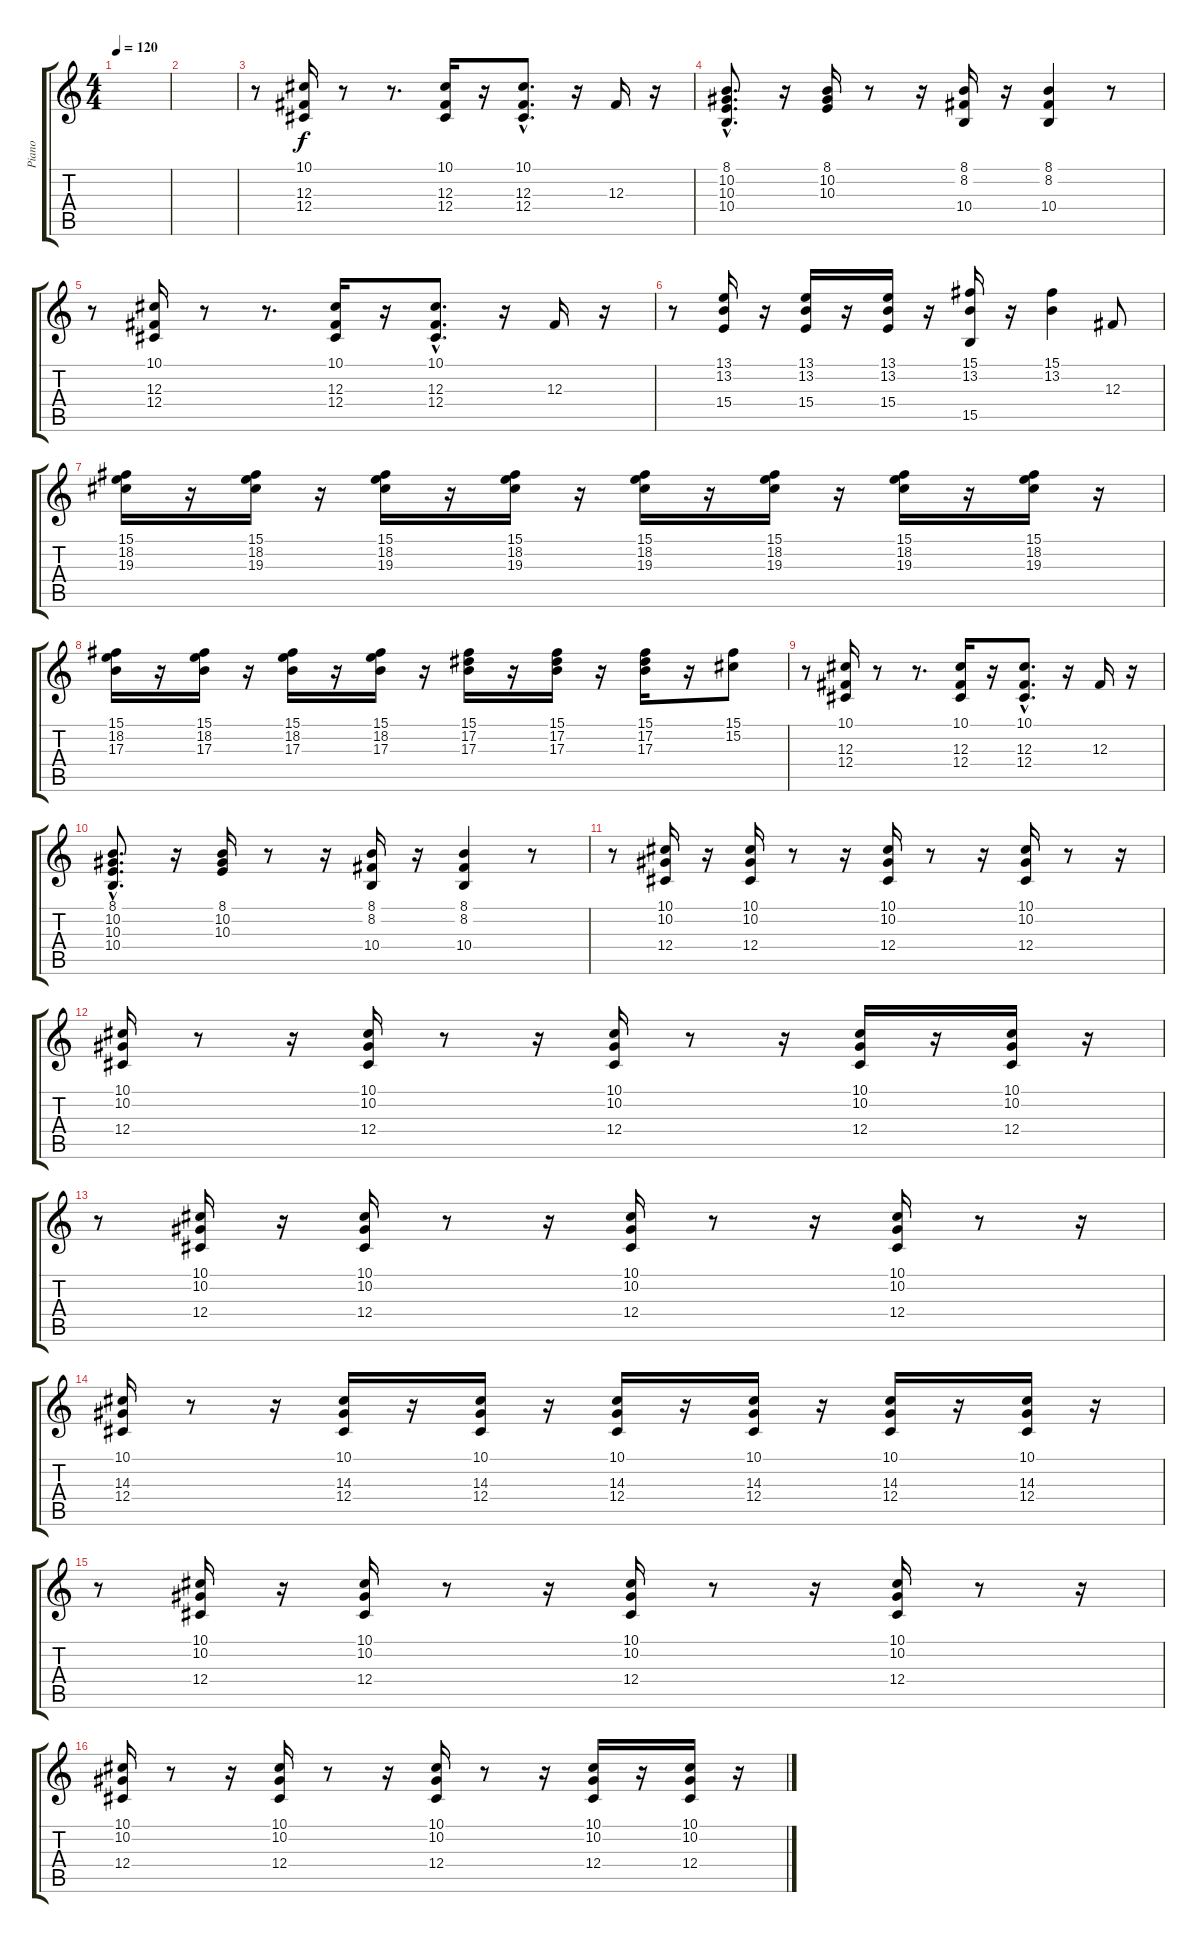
\track ("Piano" "Piano") {instrument acousticgrandpiano}
\staff {score tabs}
\tuning (Eb4 Bb3 Gb3 Db3 Ab2 Eb2) {hide}
\ts (4 4)
\tempo 120
\clef g2
\ks c
|
|
r.8 (10.1 12.3 12.4).16 r.8 r.8{d} (10.1 12.3 12.4).16 r.16 (10.1{hac} 12.3{hac} 12.4{hac}).8{d} r.16 12.3.16 r.16 |
(8.1{hac} 10.2{hac} 10.3{hac} 10.4{hac}).8{d} r.16 (8.1 10.2 10.3).16 r.8 r.16 (8.1 8.2 10.4).16 r.16 (8.1 8.2 10.4).4 r.8 |
r.8 (10.1 12.3 12.4).16 r.8 r.8{d} (10.1 12.3 12.4).16 r.16 (10.1{hac} 12.3{hac} 12.4{hac}).8{d} r.16 12.3.16 r.16 |
r.8 (13.1 13.2 15.4).16 r.16 (13.1 13.2 15.4).16 r.16 (13.1 13.2 15.4).16 r.16 (15.1 13.2 15.5).16 r.16 (15.1 13.2).4 12.3.8 |
(15.1 18.2 19.3).16 r.16 (15.1 18.2 19.3).16 r.16 (15.1 18.2 19.3).16 r.16 (15.1 18.2 19.3).16 r.16 (15.1 18.2 19.3).16 r.16 (15.1 18.2 19.3).16 r.16 (15.1 18.2 19.3).16 r.16 (15.1 18.2 19.3).16 r.16 |
(15.1 18.2 17.3).16 r.16 (15.1 18.2 17.3).16 r.16 (15.1 18.2 17.3).16 r.16 (15.1 18.2 17.3).16 r.16 (15.1 17.2 17.3).16 r.16 (15.1 17.2 17.3).16 r.16 (15.1 17.2 17.3).16 r.16 (15.1 15.2).8 |
r.8 (10.1 12.3 12.4).16 r.8 r.8{d} (10.1 12.3 12.4).16 r.16 (10.1{hac} 12.3{hac} 12.4{hac}).8{d} r.16 12.3.16 r.16 |
(8.1{hac} 10.2{hac} 10.3{hac} 10.4{hac}).8{d} r.16 (8.1 10.2 10.3).16 r.8 r.16 (8.1 8.2 10.4).16 r.16 (8.1 8.2 10.4).4 r.8 |
r.8 (10.1 10.2 12.4).16 r.16 (10.1 10.2 12.4).16 r.8 r.16 (10.1 10.2 12.4).16 r.8 r.16 (10.1 10.2 12.4).16 r.8 r.16 |
(10.1 10.2 12.4).16 r.8 r.16 (10.1 10.2 12.4).16 r.8 r.16 (10.1 10.2 12.4).16 r.8 r.16 (10.1 10.2 12.4).16 r.16 (10.1 10.2 12.4).16 r.16 |
r.8 (10.1 10.2 12.4).16 r.16 (10.1 10.2 12.4).16 r.8 r.16 (10.1 10.2 12.4).16 r.8 r.16 (10.1 10.2 12.4).16 r.8 r.16 |
(10.1 14.3 12.4).16 r.8 r.16 (10.1 14.3 12.4).16 r.16 (10.1 14.3 12.4).16 r.16 (10.1 14.3 12.4).16 r.16 (10.1 14.3 12.4).16 r.16 (10.1 14.3 12.4).16 r.16 (10.1 14.3 12.4).16 r.16 |
r.8 (10.1 10.2 12.4).16 r.16 (10.1 10.2 12.4).16 r.8 r.16 (10.1 10.2 12.4).16 r.8 r.16 (10.1 10.2 12.4).16 r.8 r.16 |
(10.1 10.2 12.4).16 r.8 r.16 (10.1 10.2 12.4).16 r.8 r.16 (10.1 10.2 12.4).16 r.8 r.16 (10.1 10.2 12.4).16 r.16 (10.1 10.2 12.4).16 r.16
